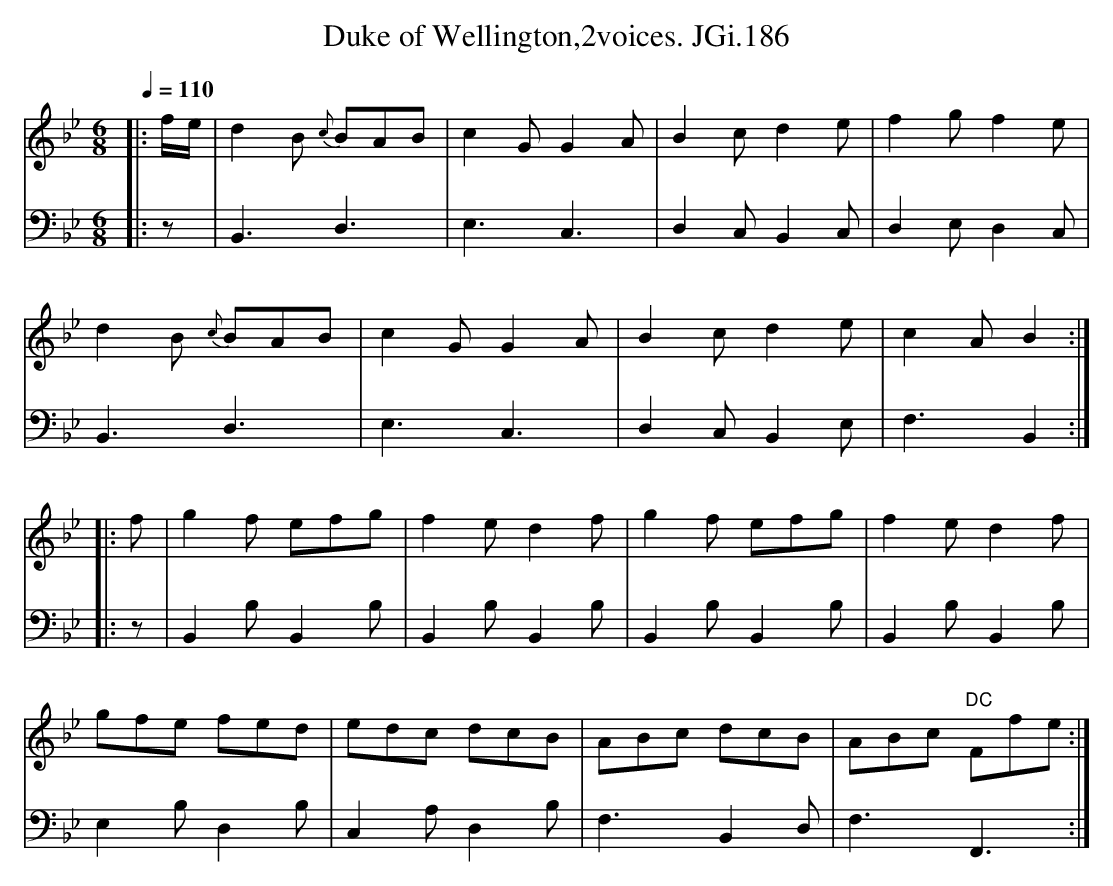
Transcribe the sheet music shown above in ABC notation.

X:1
T:Duke of Wellington,2voices. JGi.186
M:6/8
L:1/8
Q:1/4=110
K:Bb
[V:1]|:f/e/|d2B {c}BAB|c2GG2A|B2cd2e|f2gf2e|
[V:2]|:z|B,,3D,3|E,3C,3|D,2C,B,,2C,|D,2E,D,2C,|
[V:1]d2B {c}BAB|c2GG2A|B2cd2e|c2AB2:|
[V:2]B,,3D,3|E,3C,3|D,2C,B,,2E,|F,3B,,2:|
[V:1]|:f|g2f efg|f2ed2f|g2f efg|f2ed2f|
[V:2]|:z|B,,2B,B,,2B,|B,,2B,B,,2B,|B,,2B,B,,2B,|B,,2B,B,,2B,|
[V:1]gfe fed|edc dcB|ABc dcB|ABc"DC" Ffe:|
[V:2]E,2B,D,2B,|C,2A,D,2B,|F,3B,,2D,|F,3F,,3:|
